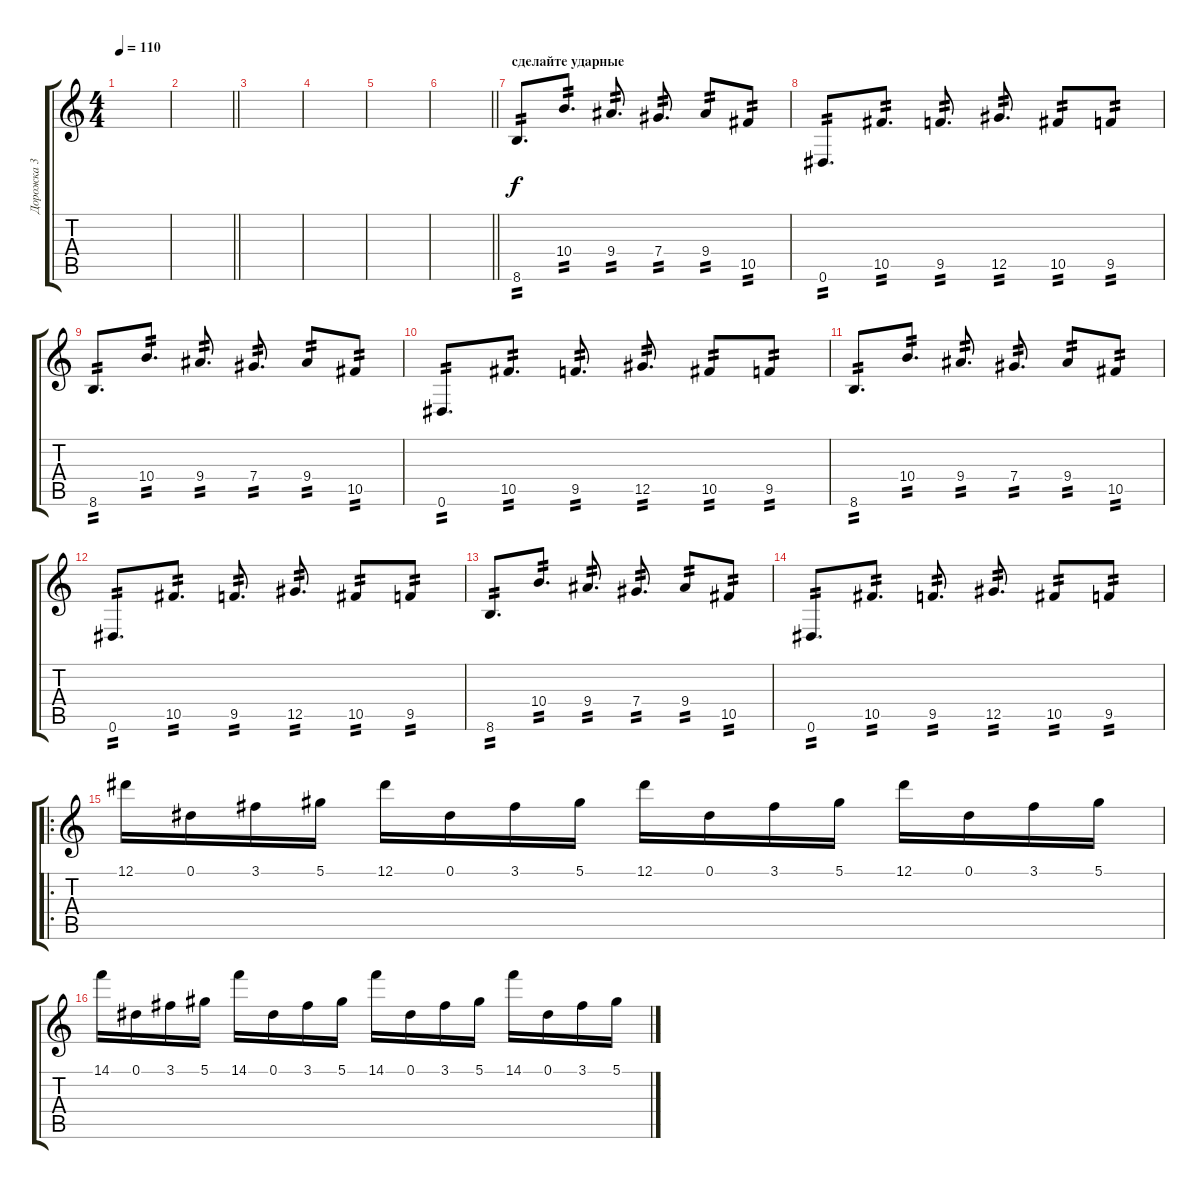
\track ("Дорожка 3" "Дорожка 3") {instrument distortionguitar}
\staff {score tabs}
\tuning (Eb4 Bb3 Gb3 Db3 Ab2 Eb2) {hide}
\ts (4 4)
\tempo 110
\clef g2
\ks c
|
\barLineRight lightlight
|
|
|
|
\barLineRight lightlight
|
\section ("" "сделайте ударные")
8.6.8{d tp 2} 10.4.8{d tp 2} 9.4.8{d tp 2} 7.4.8{d tp 2} 9.4.8{tp 2} 10.5.8{tp 2} |
0.6.8{d tp 2} 10.5.8{d tp 2} 9.5.8{d tp 2} 12.5.8{d tp 2} 10.5.8{tp 2} 9.5.8{tp 2} |
8.6.8{d tp 2} 10.4.8{d tp 2} 9.4.8{d tp 2} 7.4.8{d tp 2} 9.4.8{tp 2} 10.5.8{tp 2} |
0.6.8{d tp 2} 10.5.8{d tp 2} 9.5.8{d tp 2} 12.5.8{d tp 2} 10.5.8{tp 2} 9.5.8{tp 2} |
8.6.8{d tp 2} 10.4.8{d tp 2} 9.4.8{d tp 2} 7.4.8{d tp 2} 9.4.8{tp 2} 10.5.8{tp 2} |
0.6.8{d tp 2} 10.5.8{d tp 2} 9.5.8{d tp 2} 12.5.8{d tp 2} 10.5.8{tp 2} 9.5.8{tp 2} |
8.6.8{d tp 2} 10.4.8{d tp 2} 9.4.8{d tp 2} 7.4.8{d tp 2} 9.4.8{tp 2} 10.5.8{tp 2} |
0.6.8{d tp 2} 10.5.8{d tp 2} 9.5.8{d tp 2} 12.5.8{d tp 2} 10.5.8{tp 2} 9.5.8{tp 2} |
\ro
12.1.16 0.1.16 3.1.16 5.1.16 12.1.16 0.1.16 3.1.16 5.1.16 12.1.16 0.1.16 3.1.16 5.1.16 12.1.16 0.1.16 3.1.16 5.1.16 |
14.1.16 0.1.16 3.1.16 5.1.16 14.1.16 0.1.16 3.1.16 5.1.16 14.1.16 0.1.16 3.1.16 5.1.16 14.1.16 0.1.16 3.1.16 5.1.16
